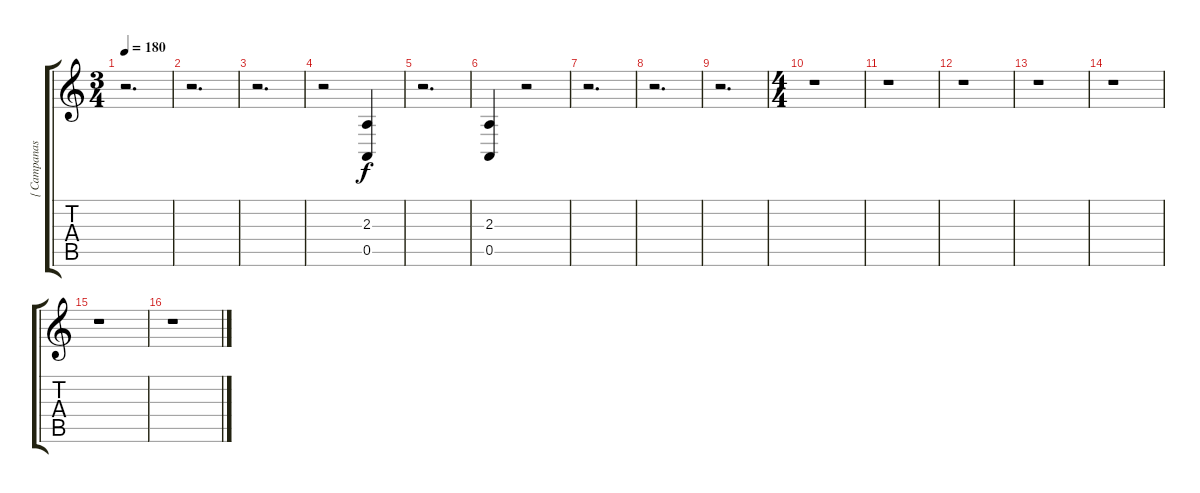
\track ("{ Campanas }" "{ Campanas") {instrument tubularbells}
\staff {score tabs}
\tuning (E4 B3 G3 D3 A2 E2) {hide}
\ts (3 4)
\tempo 180
\clef g2
\ks c
r.2{d dy f} |
r.2{d} |
r.2{d} |
r.2 (2.3 0.5).4 |
r.2{d} |
(2.3 0.5).4 r.2 |
r.2{d} |
r.2{d} |
r.2{d} |
\ts (4 4)
r.1 |
r.1 |
r.1 |
r.1 |
r.1 |
r.1 |
r.1
